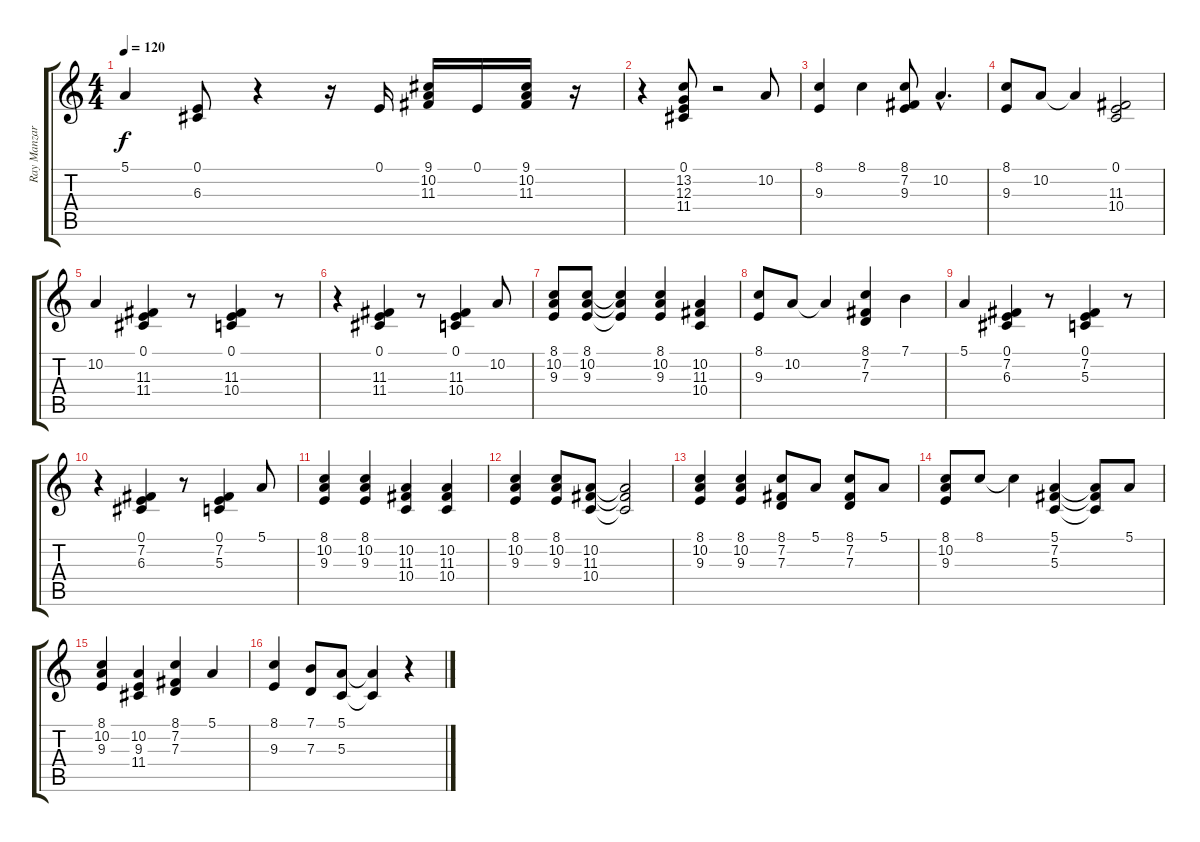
\track ("Ray Manzarek" "Ray Manzar") {instrument drawbarorgan}
\staff {score tabs}
\tuning (E4 B3 G3 D3 A2 E2) {hide}
\ts (4 4)
\tempo 120
\clef g2
\ks c
5.1.4{dy f} (0.1 6.3).8 r.4 r.16 0.1.16 (9.1 10.2 11.3).16 0.1.16 (9.1 10.2 11.3).16 r.16 |
r.4 (0.1 13.2 12.3 11.4).8 r.2 10.2.8 |
(8.1 9.3).4 8.1.4 (8.1 7.2 9.3).8 10.2{hac}.4{d} |
(8.1 9.3).8 10.2.8 10.2{t}.4 (0.1 11.3 10.4).2 |
10.2.4 (0.1 11.3 11.4).4 r.8 (0.1 11.3 10.4).4 r.8 |
r.4 (0.1 11.3 11.4).4 r.8 (0.1 11.3 10.4).4 10.2.8 |
(8.1 10.2 9.3).8 (8.1 10.2 9.3).8 (8.1{t} 10.2{t} 9.3{t}).4 (8.1 10.2 9.3).4 (10.2 11.3 10.4).4 |
(8.1 9.3).8 10.2.8 10.2{t}.4 (8.1 7.2 7.3).4 7.1.4 |
5.1.4 (0.1 7.2 6.3).4 r.8 (0.1 7.2 5.3).4 r.8 |
r.4 (0.1 7.2 6.3).4 r.8 (0.1 7.2 5.3).4 5.1.8 |
(8.1 10.2 9.3).4 (8.1 10.2 9.3).4 (10.2 11.3 10.4).4 (10.2 11.3 10.4).4 |
(8.1 10.2 9.3).4 (8.1 10.2 9.3).8 (10.2 11.3 10.4).8 (10.2{t} 11.3{t} 10.4{t}).2 |
(8.1 10.2 9.3).4 (8.1 10.2 9.3).4 (8.1 7.2 7.3).8 5.1.8 (8.1 7.2 7.3).8 5.1.8 |
(8.1 10.2 9.3).8 8.1.8 8.1{t}.4 (5.1 7.2 5.3).4 (5.1{t} 7.2{t} 5.3{t}).8 5.1.8 |
(8.1 10.2 9.3).4 (10.2 9.3 11.4).4 (8.1 7.2 7.3).4 5.1.4 |
(8.1 9.3).4 (7.1 7.3).8 (5.1 5.3).8 (5.1{t} 5.3{t}).4 r.4
